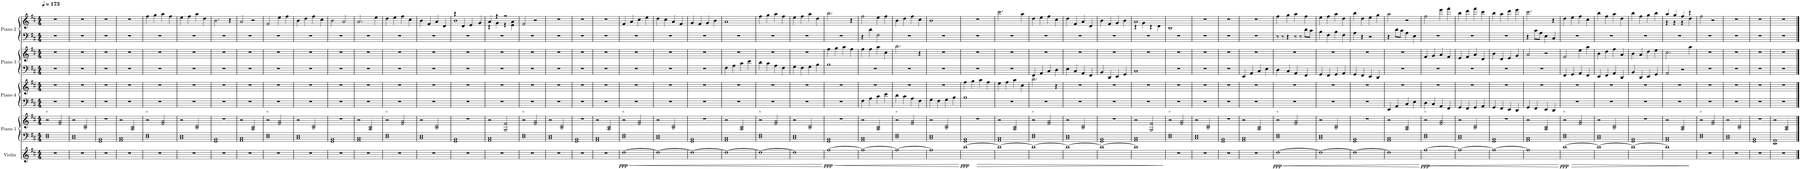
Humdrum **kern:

**kern	**dynam	**kern	**kern	**kern	**kern	**kern	**kern	**kern	**kern
*part5	*part5	*part4	*part4	*part3	*part3	*part2	*part2	*part1	*part1
*staff9	*staff9	*staff8	*staff7	*staff6	*staff5	*staff4	*staff3	*staff2	*staff1
*I"Violin	*	*I"Piano 1	*	*I"Piano 4	*	*I"Piano 3	*	*I"Piano 2	*
*I'Vln.	*	*I'Pno. 1	*	*I'Pno. 4	*	*I'Pno. 3	*	*I'Pno. 2	*
*clefG2	*	*clefF4	*clefG2	*clefF4	*clefG2	*clefF4	*clefG2	*clefF4	*clefG2
*k[f#c#]	*	*k[f#c#]	*k[f#c#]	*k[f#c#]	*k[f#c#]	*k[f#c#]	*k[f#c#]	*k[f#c#]	*k[f#c#]
*M4/4	*	*M4/4	*M4/4	*M4/4	*M4/4	*M4/4	*M4/4	*M4/4	*M4/4
*MM173	*	*MM173	*MM173	*MM173	*MM173	*MM173	*MM173	*MM173	*MM173
=1	=1	=1	=1	=1	=1	=1	=1	=1	=1
!	!	!	!LO:TX:a:t=*	!	!	!	!	!	!
1r	.	1D 1F#	2r	1r	1r	1r	1r	1r	1r
.	.	.	2f#/ 2a/	.	.	.	.	.	.
=2	=2	=2	=2	=2	=2	=2	=2	=2	=2
1r	.	1C# 1E	2r	1r	1r	1r	1r	1r	1r
.	.	.	2B/ 2d/	.	.	.	.	.	.
=3	=3	=3	=3	=3	=3	=3	=3	=3	=3
1r	.	1GG 1BB	1r	1r	1r	1r	1r	1r	1r
=4	=4	=4	=4	=4	=4	=4	=4	=4	=4
1r	.	1AA 1C#	2r	1r	1r	1r	1r	1r	1r
.	.	.	2A/ 2c#/	.	.	.	.	.	.
=5	=5	=5	=5	=5	=5	=5	=5	=5	=5
!	!	!	!LO:TX:a:t=*	!	!	!	!	!	!
1r	.	1D 1F#	2r	1r	1r	1r	1r	1r	4ff#\
.	.	.	.	.	.	.	.	.	4gg\
.	.	.	2f#/ 2a/	.	.	.	.	.	4aa\
.	.	.	.	.	.	.	.	.	4ff#\
=6	=6	=6	=6	=6	=6	=6	=6	=6	=6
1r	.	1C# 1E	2r	1r	1r	1r	1r	1r	4ee\
.	.	.	.	.	.	.	.	.	4ff#\
.	.	.	2B/ 2d/	.	.	.	.	.	4aa\
.	.	.	.	.	.	.	.	.	4dd\
=7	=7	=7	=7	=7	=7	=7	=7	=7	=7
1r	.	1GG 1BB	1r	1r	1r	1r	1r	1r	2.b\
.	.	.	.	.	.	.	.	.	4r
=8	=8	=8	=8	=8	=8	=8	=8	=8	=8
1r	.	1AA 1C#	2r	1r	1r	1r	1r	1r	2a/
.	.	.	2A/ 2c#/	.	.	.	.	.	2r
=9	=9	=9	=9	=9	=9	=9	=9	=9	=9
!	!	!	!LO:TX:a:t=*	!	!	!	!	!	!
1r	.	1D 1F#	2r	1r	1r	1r	1r	1r	2f#/
.	.	.	2f#/ 2a/	.	.	.	.	.	4ee\
.	.	.	.	.	.	.	.	.	4ff#\
=10	=10	=10	=10	=10	=10	=10	=10	=10	=10
1r	.	1C# 1E	2r	1r	1r	1r	1r	1r	4b\
.	.	.	.	.	.	.	.	.	4dd\
.	.	.	2B/ 2d/	.	.	.	.	.	4ff#\
.	.	.	.	.	.	.	.	.	4cc#\
=11	=11	=11	=11	=11	=11	=11	=11	=11	=11
1r	.	1GG 1BB	1r	1r	1r	1r	1r	1r	2b\
.	.	.	.	.	.	.	.	.	2a/
=12	=12	=12	=12	=12	=12	=12	=12	=12	=12
1r	.	1AA 1C#	2r	1r	1r	1r	1r	1r	2.a/
.	.	.	2A/ 2c#/	.	.	.	.	.	.
.	.	.	.	.	.	.	.	.	4ee\
=13	=13	=13	=13	=13	=13	=13	=13	=13	=13
!	!	!	!LO:TX:a:t=*	!	!	!	!	!	!
1r	.	1D 1F#	2r	1r	1r	1r	1r	1r	4dd\
.	.	.	.	.	.	.	.	.	4ee\
.	.	.	2f#/ 2a/	.	.	.	.	.	4ff#\
.	.	.	.	.	.	.	.	.	4cc#\
=14	=14	=14	=14	=14	=14	=14	=14	=14	=14
1r	.	1C# 1E	2r	1r	1r	1r	1r	1r	4b\
.	.	.	.	.	.	.	.	.	4f#/
.	.	.	2B/ 2d/	.	.	.	.	.	4a/
.	.	.	.	.	.	.	.	.	4d/
=15	=15	=15	=15	=15	=15	=15	=15	=15	=15
*	*	*	*	*	*	*	*	*	*^
1r	.	1GG 1BB	1r	1r	1r	1r	1r	1r	4r	1b
.	.	.	.	.	.	.	.	.	4d/	.
.	.	.	.	.	.	.	.	.	4e/	.
.	.	.	.	.	.	.	.	.	4g/	.
=16	=16	=16	=16	=16	=16	=16	=16	=16	=16	=16
1r	.	1AA 1C#	2r	1r	1r	1r	1r	1r	4a/	4r
.	.	.	.	.	.	.	.	.	4r	4g\
.	.	.	2G/ 2f#/	.	.	.	.	.	2r	4r
.	.	.	.	.	.	.	.	.	.	4e\ 4a\
=17	=17	=17	=17	=17	=17	=17	=17	=17	=17	=17
!	!	!	!LO:TX:a:t=*	!	!	!	!	!	!	!
*	*	*	*	*	*	*	*	*	*v	*v
1r	.	1D 1F#	2r	1r	1r	1r	1r	1r	2f#/
.	.	.	2f#/ 2a/	.	.	.	.	.	2r
=18	=18	=18	=18	=18	=18	=18	=18	=18	=18
1r	.	1C# 1E	2r	1r	1r	1r	1r	1r	1r
.	.	.	2B/ 2d/	.	.	.	.	.	.
=19	=19	=19	=19	=19	=19	=19	=19	=19	=19
1r	.	1GG 1BB	1r	1r	1r	1r	1r	1r	1r
=20	=20	=20	=20	=20	=20	=20	=20	=20	=20
1r	.	1AA 1C#	2r	1r	1r	1r	1r	1r	1r
.	.	.	2A/ 2c#/	.	.	.	.	.	.
=21	=21	=21	=21	=21	=21	=21	=21	=21	=21
!	!	!	!LO:TX:a:t=*	!	!	!	!	!	!
!	!LO:HP:b	!	!	!	!	!	!	!	!
!	!LO:DY:n=1:b	!	!	!	!	!	!	!	!
[1dd	< ppp	1D 1F#	2r	1r	1r	1r	1r	1r	4f#/
.	.	.	.	.	.	.	.	.	4a/
.	.	.	2f#/ 2a/	.	.	.	.	.	4cc#\
.	.	.	.	.	.	.	.	.	4ee\
=22	=22	=22	=22	=22	=22	=22	=22	=22	=22
1dd_	.	1C# 1E	2r	1r	1r	1r	1r	1r	4dd\
.	.	.	.	.	.	.	.	.	4cc#\
.	.	.	2B/ 2d/	.	.	.	.	.	4a/
.	.	.	.	.	.	.	.	.	4f#/
=23	=23	=23	=23	=23	=23	=23	=23	=23	=23
1dd_	.	1GG 1BB	1r	1r	1r	1r	1r	1r	4g/
.	.	.	.	.	.	.	.	.	4f#/
.	.	.	.	.	.	.	.	.	4g/
.	.	.	.	.	.	.	.	.	4b\
=24	=24	=24	=24	=24	=24	=24	=24	=24	=24
1dd_	.	1AA 1C#	2r	1r	1r	4F#\	1r	1r	1a
.	.	.	.	.	.	4A\	.	.	.
.	.	.	2A/ 2c#/	.	.	4c#\	.	.	.
.	.	.	.	.	.	4e\	.	.	.
=25	=25	=25	=25	=25	=25	=25	=25	=25	=25
!	!	!	!LO:TX:a:t=*	!	!	!	!	!	!
1dd_	.	1D 1F#	2r	1r	1r	4d\	1r	1r	4ff#\
.	.	.	.	.	.	4c#\	.	.	4gg\
.	.	.	2f#/ 2a/	.	.	4A\	.	.	4aa\
.	.	.	.	.	.	4F#\	.	.	4ff#\
=26	=26	=26	=26	=26	=26	=26	=26	=26	=26
1dd]	.	1C# 1E	2r	1r	1r	4G\	1r	1r	4ee\
.	.	.	.	.	.	4F#\	.	.	4ff#\
.	.	.	2B/ 2d/	.	.	4G\	.	.	4aa\
.	.	.	.	.	.	4B\	.	.	4dd\
.	[	.	.	.	.	.	.	.	.
=27	=27	=27	=27	=27	=27	=27	=27	=27	=27
!	!LO:HP:b	!	!	!	!	!	!	!	!
!	!LO:DY:n=1:b	!	!	!	!	!	!	!	!
[1ff#	< ppp	1GG 1BB	1r	1r	1r	1B	4ff#\	1r	2.bb\
.	.	.	.	.	.	.	4gg\	.	.
.	.	.	.	.	.	.	4aa\	.	.
.	.	.	.	.	.	.	4ff#\	.	4r
=28	=28	=28	=28	=28	=28	=28	=28	=28	=28
1ff#_	.	1AA 1C#	2r	4F#\	1r	1r	4ff#\	4r	2ff#\
.	.	.	.	4A\	.	.	4ff#\	4d\	.
.	.	.	2A/ 2c#/	4c#\	.	.	4aa\	2F#\	4ee\
.	.	.	.	4e\	.	.	4cc#\	.	4ff#\
=29	=29	=29	=29	=29	=29	=29	=29	=29	=29
!	!	!	!LO:TX:a:t=*	!	!	!	!	!	!
1ff#_	.	1D 1F#	2r	4d\	1r	1r	2.bb\	1r	4b\
.	.	.	.	4c#\	.	.	.	.	4dd\
.	.	.	2f#/ 2a/	4A\	.	.	.	.	4ff#\
.	.	.	.	4F#\	.	.	4r	.	4cc#\
=30	=30	=30	=30	=30	=30	=30	=30	=30	=30
1ff#]	.	1C# 1E	2r	4G\	1r	1r	1r	1r	1b
.	.	.	.	4F#\	.	.	.	.	.
.	.	.	2B/ 2d/	4G\	.	.	.	.	.
.	.	.	.	4B\	.	.	.	.	.
.	[	.	.	.	.	.	.	.	.
=31	=31	=31	=31	=31	=31	=31	=31	=31	=31
!	!LO:HP:b	!	!	!	!	!	!	!	!
!	!LO:DY:n=1:b	!	!	!	!	!	!	!	!
[1bb	> ppp	1GG 1BB	1r	1B	4ff#\	1r	1r	1r	1r
.	.	.	.	.	4gg\	.	.	.	.
.	.	.	.	.	4aa\	.	.	.	.
.	.	.	.	.	4ff#\	.	.	.	.
=32	=32	=32	=32	=32	=32	=32	=32	=32	=32
1bb_	.	1AA 1C#	2r	1r	4ee\	1r	1r	1r	2.ccc#\
.	.	.	.	.	4ff#\	.	.	.	.
.	.	.	2A/ 2c#/	.	4aa\	.	.	.	.
.	.	.	.	.	4cc#\	.	.	.	4aa\
=33	=33	=33	=33	=33	=33	=33	=33	=33	=33
!	!	!	!LO:TX:a:t=*	!	!	!	!	!	!
1bb_	.	1D 1F#	2r	1r	2.bb\	4FF#/	1r	1r	4dd\
.	.	.	.	.	.	4AA/	.	.	4ee\
.	.	.	2f#/ 2a/	.	.	4C#/	.	.	4ff#\
.	.	.	.	.	4r	4D\	.	.	4cc#\
=34	=34	=34	=34	=34	=34	=34	=34	=34	=34
1bb_	.	1C# 1E	2r	1r	1r	4E\	1r	1r	4dd\
.	.	.	.	.	.	4C#/	.	.	4f#/
.	.	.	2B/ 2d/	.	.	4AA/	.	.	4a/
.	.	.	.	.	.	4FF#/	.	.	4d/
=35	=35	=35	=35	=35	=35	=35	=35	=35	=35
1bb_	.	1GG 1BB	1r	1r	1r	4BB/	1r	1r	4b\
.	.	.	.	.	.	4DD/	.	.	4f#/
.	.	.	.	.	.	4EE/	.	.	4g/
.	.	.	.	.	.	4GG/	.	.	4b\
=36	=36	=36	=36	=36	=36	=36	=36	=36	=36
*	*	*	*	*	*	*	*	*	*^
1bb]	.	1AA 1C#	2r	1r	1r	1C#	1r	1r	1a	4r
.	.	.	.	.	.	.	.	.	.	4g\
.	.	.	2G/ 2f#/	.	.	.	.	.	.	4r
.	.	.	.	.	.	.	.	.	.	4d\
*	*	*	*	*	*	*	*	*	*v	*v
.	]	.	.	.	.	.	.	.	.
=37	=37	=37	=37	=37	=37	=37	=37	=37	=37
!	!	!	!LO:TX:a:t=*	!	!	!	!	!	!
1r	.	1D 1F#	2r	1r	1r	1r	1r	1r	1B
.	.	.	2f#/ 2a/	.	.	.	.	.	.
=38	=38	=38	=38	=38	=38	=38	=38	=38	=38
1r	.	1C# 1E	2r	1r	1r	1r	1r	1r	1r
.	.	.	2B/ 2d/	.	.	.	.	.	.
=39	=39	=39	=39	=39	=39	=39	=39	=39	=39
1r	.	1GG 1BB	1r	1r	1r	1r	1r	1r	1r
=40	=40	=40	=40	=40	=40	=40	=40	=40	=40
1r	.	1AA 1C#	2r	1r	1r	4EE/	1r	1r	1r
.	.	.	.	.	.	4AA/	.	.	.
.	.	.	2A/ 2c#/	.	.	4C#/	.	.	.
.	.	.	.	.	.	4E\	.	.	.
=41	=41	=41	=41	=41	=41	=41	=41	=41	=41
!	!	!	!LO:TX:a:t=*	!	!	!	!	!	!
!	!LO:HP:b	!	!	!	!	!	!	!	!
!	!LO:DY:n=1:b	!	!	!	!	!	!	!	!
[1dd	< ppp	1D 1F#	2r	1r	1r	4D\	1r	8r	4ff#\
.	.	.	.	.	.	.	.	8r	.
.	.	.	.	.	.	4C#/	.	4r	4gg\
.	.	.	2f#/ 2a/	.	.	4AA/	.	8r	4aa\
.	.	.	.	.	.	.	.	8r	.
.	.	.	.	.	.	4FF#/	.	8d\L	4ff#\
.	.	.	.	.	.	.	.	8c#\J	.
=42	=42	=42	=42	=42	=42	=42	=42	=42	=42
1dd_	.	1C# 1E	2r	1r	1r	4GG/	1r	4B\	4ee\
.	.	.	.	.	.	4FF#/	.	4F#\	4ff#\
.	.	.	2B/ 2d/	.	.	4GG/	.	4B\	4aa\
.	.	.	.	.	.	4AA/	.	4F#\	4dd\
=43	=43	=43	=43	=43	=43	=43	=43	=43	=43
1dd_	.	1GG 1BB	1r	1r	1r	4GG/	1r	4A\	4bb\
.	.	.	.	.	.	4FF#/	.	4r	4dd\
.	.	.	.	.	.	4EE/	.	2r	4ee\
.	.	.	.	.	.	4DD/	.	.	4gg\
=44	=44	=44	=44	=44	=44	=44	=44	=44	=44
1dd]	.	1AA 1C#	2r	4EE/	1r	1r	1r	4r	2aa\
.	.	.	.	4AA/	.	.	.	8d\L	.
.	.	.	.	.	.	.	.	8c#\J	.
.	.	.	2A/ 2c#/	4C#/	.	.	.	4A\	2r
.	.	.	.	4E\	.	.	.	4E\	.
.	[	.	.	.	.	.	.	.	.
=45	=45	=45	=45	=45	=45	=45	=45	=45	=45
!	!	!	!LO:TX:a:t=*	!	!	!	!	!	!
!	!LO:HP:b	!	!	!	!	!	!	!	!
!	!LO:DY:n=1:b	!	!	!	!	!	!	!	!
[1ff#	< ppp	1D 1F#	2r	4D\	1r	1r	4f#/	1r	2ff#\
.	.	.	.	4C#/	.	.	4g/	.	.
.	.	.	2f#/ 2a/	4AA/	.	.	4a/	.	4eee\
.	.	.	.	4FF#/	.	.	4f#/	.	4fff#\
=46	=46	=46	=46	=46	=46	=46	=46	=46	=46
1ff#_	.	1C# 1E	2r	4GG/	1r	1r	4e/	1r	4bb\
.	.	.	.	4FF#/	.	.	4f#/	.	4ddd\
.	.	.	2B/ 2d/	4GG/	.	.	4a/	.	4fff#\
.	.	.	.	4AA/	.	.	4d/	.	4ccc#\
=47	=47	=47	=47	=47	=47	=47	=47	=47	=47
1ff#_	.	1GG 1BB	1r	4GG/	1r	1r	4b\	1r	4bb\
.	.	.	.	4FF#/	.	.	4d/	.	4aa\
.	.	.	.	4EE/	.	.	4e/	.	4ddd\
.	.	.	.	4DD/	.	.	4g/	.	4eee\
=48	=48	=48	=48	=48	=48	=48	=48	=48	=48
1ff#]	.	1AA 1C#	2r	4GG/	1r	1r	2a/	4r	2.ccc#\
.	.	.	.	4FF#/	.	.	.	8c#\L	.
.	.	.	.	.	.	.	.	8A\J	.
.	.	.	2A/ 2c#/	4EE/	.	.	2r	4E\	.
.	.	.	.	4DD/	.	.	.	4C#/	4r
.	[	.	.	.	.	.	.	.	.
=49	=49	=49	=49	=49	=49	=49	=49	=49	=49
!	!	!	!LO:TX:a:t=*	!	!	!	!	!	!
!	!LO:HP:b	!	!	!	!	!	!	!	!
!	!LO:DY:n=1:b	!	!	!	!	!	!	!	!
[1bb	> ppp	1D 1F#	2r	1r	1r	4FF#/	2f#/	1r	4dd\
.	.	.	.	.	.	4GG/	.	.	4ee\
.	.	.	2f#/ 2a/	.	.	4AA/	4ee\	.	4ff#\
.	.	.	.	.	.	4FF#/	4aa\	.	4cc#\
=50	=50	=50	=50	=50	=50	=50	=50	=50	=50
1bb_	.	1C# 1E	2r	1r	1r	4EE/	4b\	1r	4bb\
.	.	.	.	.	.	4FF#/	4dd\	.	4ff#\
.	.	.	2B/ 2d/	.	.	4AA/	4ff#\	.	4aa\
.	.	.	.	.	.	4DD/	4a/	.	4dd\
=51	=51	=51	=51	=51	=51	=51	=51	=51	=51
1bb_	.	1GG 1BB	1r	1r	1r	4BB/	4b\	1r	4bb\
.	.	.	.	.	.	4DD/	4a/	.	4ff#\
.	.	.	.	.	.	4EE/	4dd\	.	4gg\
.	.	.	.	.	.	4GG/	4ee\	.	4bb\
=52	=52	=52	=52	=52	=52	=52	=52	=52	=52
*	*	*	*	*	*	*	*	*	*^
1bb]	.	1AA 1C#	2r	1r	1r	2AA/	2.cc#\	1r	4aa/	4r
.	.	.	.	.	.	.	.	.	4gg/	4r
.	.	.	2A/ 2c#/	.	.	2r	.	.	4ff#/	4r
.	.	.	.	.	.	.	4aa\	.	4r	4dd\
*	*	*	*	*	*	*	*	*	*v	*v
.	]	.	.	.	.	.	.	.	.
=53	=53	=53	=53	=53	=53	=53	=53	=53	=53
!	!	!	!LO:TX:a:t=*	!	!	!	!	!	!
1r	.	1D 1F#	2r	1r	1r	1r	1r	1r	2ff#\
.	.	.	2f#/ 2a/	.	.	.	.	.	2r
=54	=54	=54	=54	=54	=54	=54	=54	=54	=54
1r	.	1C# 1E	2r	1r	1r	1r	1r	1r	1r
.	.	.	2B/ 2d/	.	.	.	.	.	.
=55	=55	=55	=55	=55	=55	=55	=55	=55	=55
1r	.	1GG 1BB	1r	1r	1r	1r	1r	1r	1r
=56	=56	=56	=56	=56	=56	=56	=56	=56	=56
1r	.	1EE 1AA	2r	1r	1r	1r	1r	1r	1r
.	.	.	2A/ 2c#/	.	.	.	.	.	.
==	==	==	==	==	==	==	==	==	==
*-	*-	*-	*-	*-	*-	*-	*-	*-	*-
